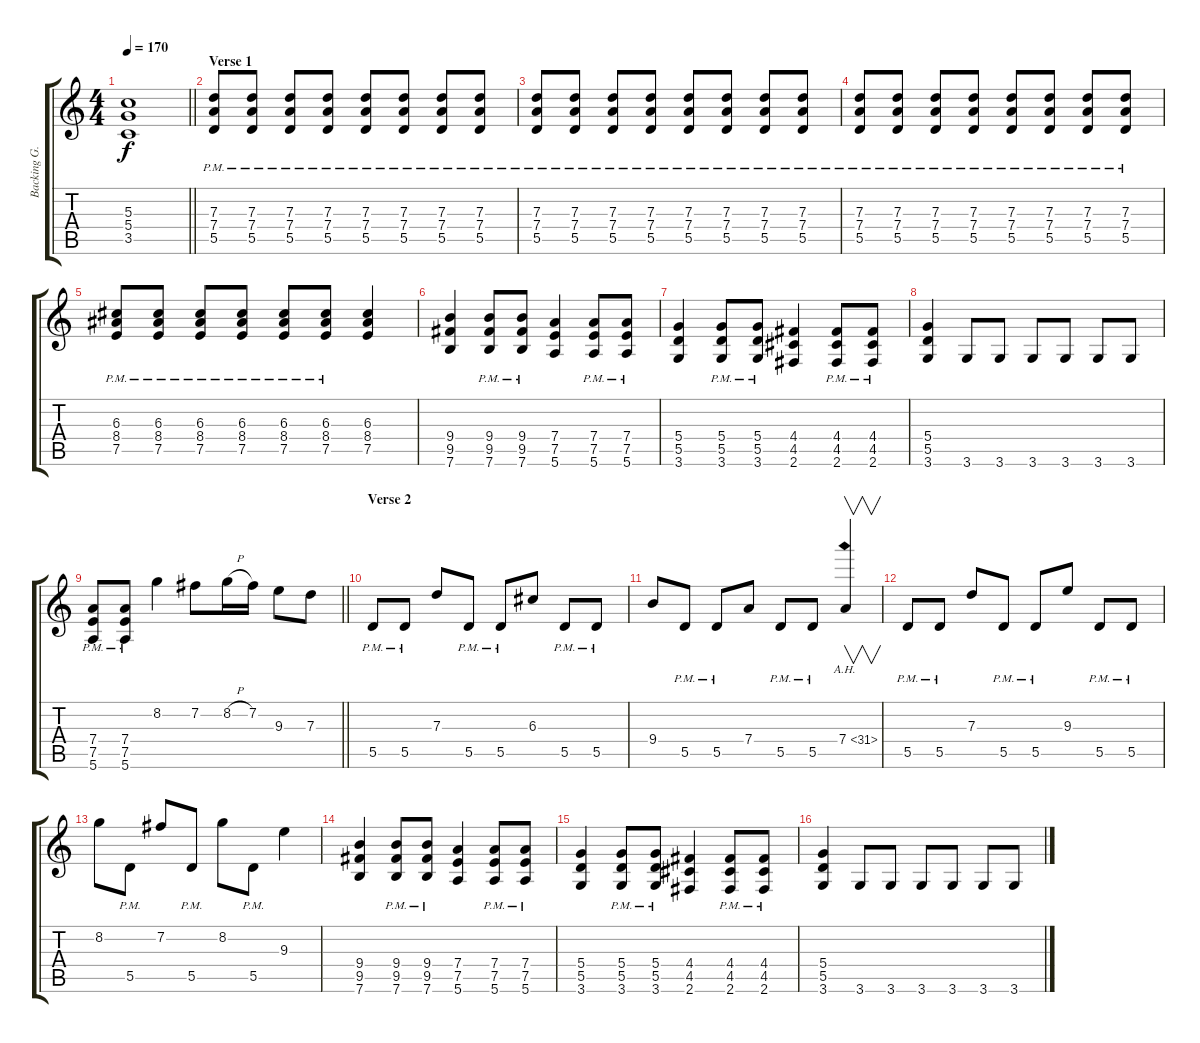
\track ("Backing G. 1" "Backing G.") {instrument overdrivenguitar}
\staff {score tabs}
\tuning (E4 B3 G3 D3 A2 E2) {hide}
\ts (4 4)
\tempo 170
\clef g2
\barLineRight lightlight
\ks c
(5.3 5.4 3.5).1{dy f} |
\section ("" "Verse 1")
(7.3{pm} 7.4{pm} 5.5{pm}).8 (7.3{pm} 7.4{pm} 5.5{pm}).8 (7.3{pm} 7.4{pm} 5.5{pm}).8 (7.3{pm} 7.4{pm} 5.5{pm}).8 (7.3{pm} 7.4{pm} 5.5{pm}).8 (7.3{pm} 7.4{pm} 5.5{pm}).8 (7.3{pm} 7.4{pm} 5.5{pm}).8 (7.3{pm} 7.4{pm} 5.5{pm}).8 |
(7.3{pm} 7.4{pm} 5.5{pm}).8 (7.3{pm} 7.4{pm} 5.5{pm}).8 (7.3{pm} 7.4{pm} 5.5{pm}).8 (7.3{pm} 7.4{pm} 5.5{pm}).8 (7.3{pm} 7.4{pm} 5.5{pm}).8 (7.3{pm} 7.4{pm} 5.5{pm}).8 (7.3{pm} 7.4{pm} 5.5{pm}).8 (7.3{pm} 7.4{pm} 5.5{pm}).8 |
(7.3{pm} 7.4{pm} 5.5{pm}).8 (7.3{pm} 7.4{pm} 5.5{pm}).8 (7.3{pm} 7.4{pm} 5.5{pm}).8 (7.3{pm} 7.4{pm} 5.5{pm}).8 (7.3{pm} 7.4{pm} 5.5{pm}).8 (7.3{pm} 7.4{pm} 5.5{pm}).8 (7.3{pm} 7.4{pm} 5.5{pm}).8 (7.3{pm} 7.4{pm} 5.5{pm}).8 |
(6.3 8.4 7.5{pm}).8 (6.3 8.4 7.5{pm}).8 (6.3 8.4 7.5{pm}).8 (6.3 8.4 7.5{pm}).8 (6.3 8.4 7.5{pm}).8 (6.3 8.4 7.5{pm}).8 (6.3 8.4 7.5).4 |
(9.4 9.5 7.6).4 (9.4{pm} 9.5{pm} 7.6{pm}).8 (9.4{pm} 9.5{pm} 7.6{pm}).8 (7.4 7.5 5.6).4 (7.4{pm} 7.5{pm} 5.6{pm}).8 (7.4{pm} 7.5{pm} 5.6{pm}).8 |
(5.4 5.5 3.6).4 (5.4{pm} 5.5{pm} 3.6{pm}).8 (5.4{pm} 5.5{pm} 3.6{pm}).8 (4.4 4.5 2.6).4 (4.4{pm} 4.5{pm} 2.6{pm}).8 (4.4{pm} 4.5{pm} 2.6{pm}).8 |
(5.4 5.5 3.6).4 3.6.8 3.6.8 3.6.8 3.6.8 3.6.8 3.6.8 |
\barLineRight lightlight
(7.4 7.5 5.6{pm}).8 (7.4 7.5 5.6{pm}).8 8.2.4 7.2.8 8.2{h}.16 7.2.16 9.3.8 7.3.8 |
\section ("" "Verse 2")
5.5{pm}.8 5.5{pm}.8 7.3.8 5.5{pm}.8 5.5{pm}.8 6.3.8 5.5{pm}.8 5.5{pm}.8 |
9.4.8 5.5{pm}.8 5.5{pm}.8 7.4.8 5.5{pm}.8 5.5{pm}.8 7.4{ah 24}.4{v} |
5.5{pm}.8 5.5{pm}.8 7.3.8 5.5{pm}.8 5.5{pm}.8 9.3.8 5.5{pm}.8 5.5{pm}.8 |
8.2.8 5.5{pm}.8 7.2.8 5.5{pm}.8 8.2.8 5.5{pm}.8 9.3.4 |
(9.4 9.5 7.6).4 (9.4{pm} 9.5{pm} 7.6{pm}).8 (9.4{pm} 9.5{pm} 7.6{pm}).8 (7.4 7.5 5.6).4 (7.4{pm} 7.5{pm} 5.6{pm}).8 (7.4{pm} 7.5{pm} 5.6{pm}).8 |
(5.4 5.5 3.6).4 (5.4{pm} 5.5{pm} 3.6{pm}).8 (5.4{pm} 5.5{pm} 3.6{pm}).8 (4.4 4.5 2.6).4 (4.4{pm} 4.5{pm} 2.6{pm}).8 (4.4{pm} 4.5{pm} 2.6{pm}).8 |
(5.4 5.5 3.6).4 3.6.8 3.6.8 3.6.8 3.6.8 3.6.8 3.6.8
